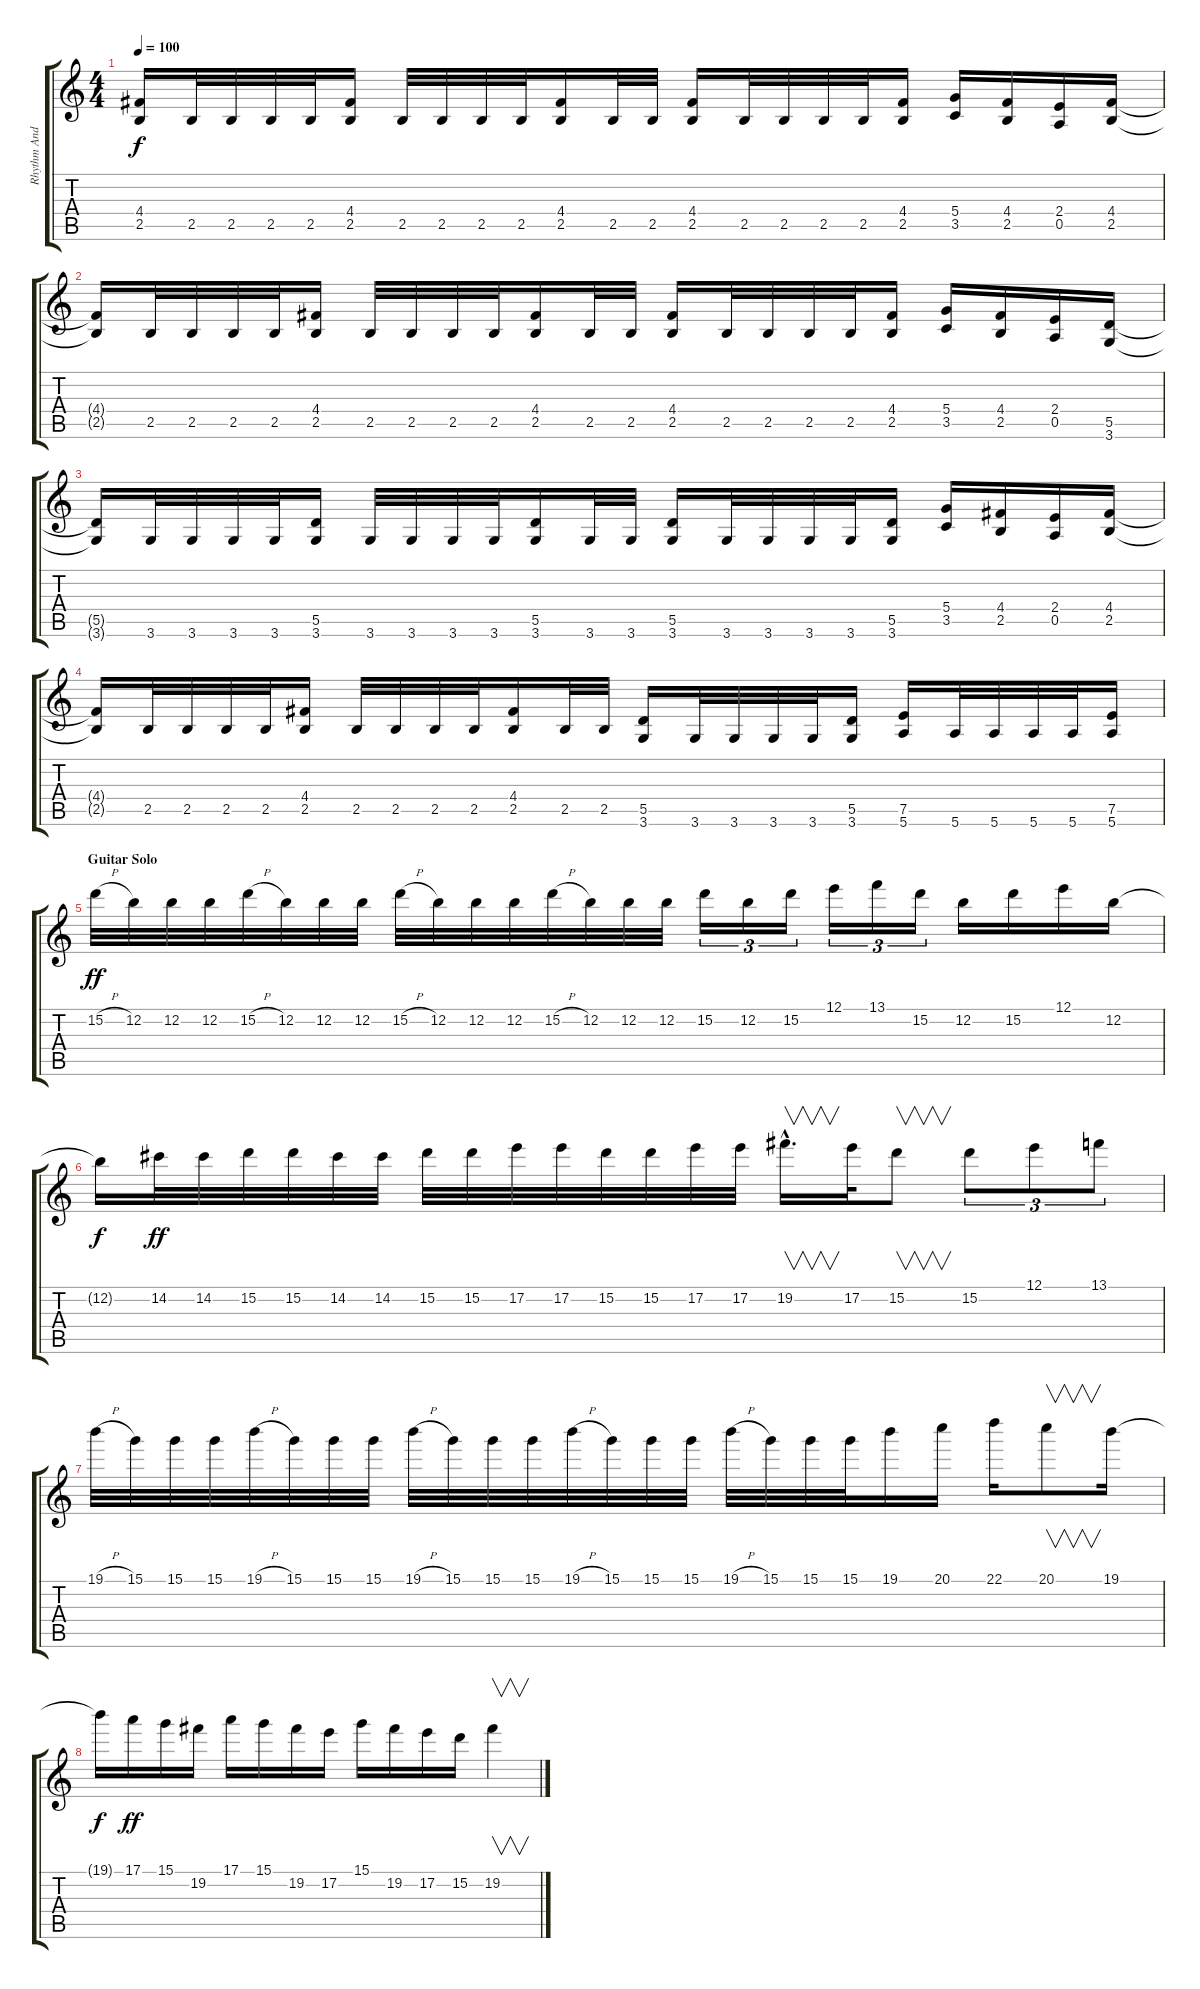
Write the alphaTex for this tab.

\track ("Rhythm And Solo" "Rhythm And") {instrument distortionguitar}
\staff {score tabs}
\tuning (E4 B3 G3 D3 A2 E2) {hide}
\ts (4 4)
\tempo 100
\clef g2
\ks c
(4.4 2.5).16{dy f} 2.5.32 2.5.32 2.5.32 2.5.32 (4.4 2.5).16 2.5.32 2.5.32 2.5.32 2.5.32 (4.4 2.5).16 2.5.32 2.5.32 (4.4 2.5).16 2.5.32 2.5.32 2.5.32 2.5.32 (4.4 2.5).16 (5.4 3.5).16 (4.4 2.5).16 (2.4 0.5).16 (4.4 2.5).16 |
(4.4{t} 2.5{t}).16 2.5.32 2.5.32 2.5.32 2.5.32 (4.4 2.5).16 2.5.32 2.5.32 2.5.32 2.5.32 (4.4 2.5).16 2.5.32 2.5.32 (4.4 2.5).16 2.5.32 2.5.32 2.5.32 2.5.32 (4.4 2.5).16 (5.4 3.5).16 (4.4 2.5).16 (2.4 0.5).16 (5.5 3.6).16 |
(5.5{t} 3.6{t}).16 3.6.32 3.6.32 3.6.32 3.6.32 (5.5 3.6).16 3.6.32 3.6.32 3.6.32 3.6.32 (5.5 3.6).16 3.6.32 3.6.32 (5.5 3.6).16 3.6.32 3.6.32 3.6.32 3.6.32 (5.5 3.6).16 (5.4 3.5).16 (4.4 2.5).16 (2.4 0.5).16 (4.4 2.5).16 |
(4.4{t} 2.5{t}).16 2.5.32 2.5.32 2.5.32 2.5.32 (4.4 2.5).16 2.5.32 2.5.32 2.5.32 2.5.32 (4.4 2.5).16 2.5.32 2.5.32 (5.5 3.6).16 3.6.32 3.6.32 3.6.32 3.6.32 (5.5 3.6).16 (7.5 5.6).16 5.6.32 5.6.32 5.6.32 5.6.32 (7.5 5.6).16 |
\section ("" "Guitar Solo")
15.2{h}.32{dy ff volume 16 balance 8} 12.2.32 12.2.32 12.2.32 15.2{h}.32 12.2.32 12.2.32 12.2.32 15.2{h}.32 12.2.32 12.2.32 12.2.32 15.2{h}.32 12.2.32 12.2.32 12.2.32 15.2.16{tu (3 2)} 12.2.16{tu (3 2)} 15.2.16{tu (3 2)} 12.1.16{tu (3 2)} 13.1.16{tu (3 2)} 15.2.16{tu (3 2)} 12.2.16 15.2.16 12.1.16 12.2.16 |
12.2{t}.16{dy f} 14.2.32{dy ff} 14.2.32 15.2.32 15.2.32 14.2.32 14.2.32 15.2.32 15.2.32 17.2.32 17.2.32 15.2.32 15.2.32 17.2.32 17.2.32 19.2{hac}.16{v d} 17.2.32 15.2.8{v} 15.2.8{tu (3 2)} 12.1.8{tu (3 2)} 13.1.8{tu (3 2)} |
19.1{h}.32 15.1.32 15.1.32 15.1.32 19.1{h}.32 15.1.32 15.1.32 15.1.32 19.1{h}.32 15.1.32 15.1.32 15.1.32 19.1{h}.32 15.1.32 15.1.32 15.1.32 19.1{h}.32 15.1.32 15.1.32 15.1.32 19.1.16 20.1.16 22.1.16 20.1.8{v} 19.1.16 |
19.1{t}.16{dy f} 17.1.16{dy ff} 15.1.16 19.2.16 17.1.16 15.1.16 19.2.16 17.2.16 15.1.16 19.2.16 17.2.16 15.2.16 19.2.4{v}
